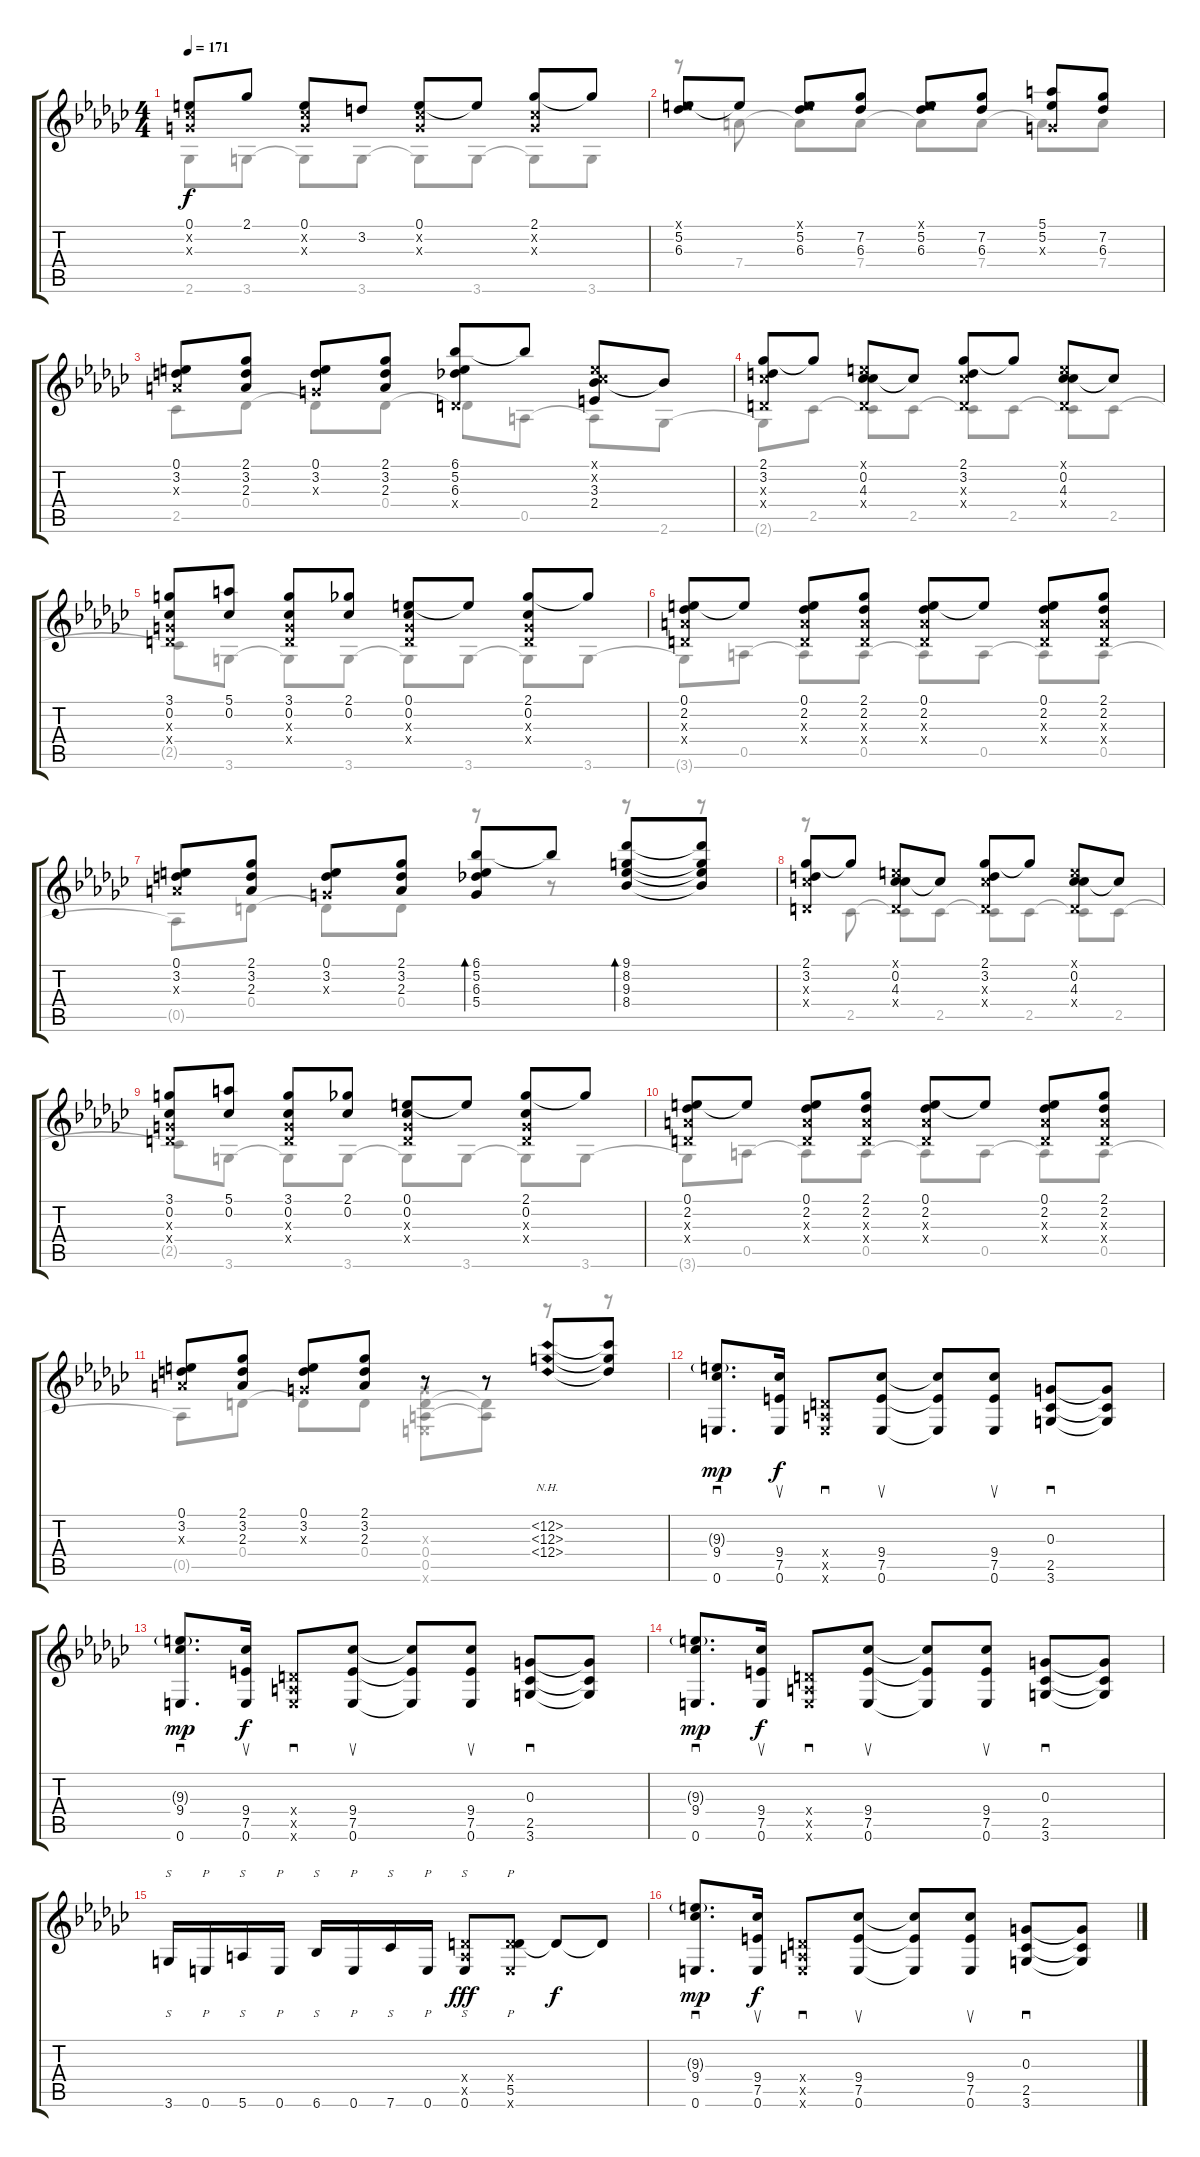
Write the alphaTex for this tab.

\track "" {instrument acousticguitarnylon}
\staff {score tabs}
\tuning (E4 B3 G3 D3 A2 E2) {hide}
\voice
\ts (4 4)
\tempo 171
\clef g2
\ks gb
(0.1 0.2{x} 0.3{x}).8{dy f} 2.1.8 (0.1 0.2{x} 0.3{x}).8 3.2.8 (0.1 0.2{x} 0.3{x}).8 0.1{t}.8 (2.1 0.2{x} 0.3{x}).8 2.1{t}.8 |
(0.1{x} 5.2 6.3).8 5.2{t}.8 (0.1{x} 5.2 6.3).8 (7.2 6.3).8 (0.1{x} 5.2 6.3).8 (7.2 6.3).8 (5.1 5.2 0.3{x}).8 (7.2 6.3).8 |
(0.1 3.2 2.3{x}).8 (2.1 3.2 2.3).8 (0.1 3.2 0.3{x}).8 (2.1 3.2 2.3).8 (6.1 5.2 6.3 0.4{x}).8 6.1{t}.8 (0.1{x} 0.2{x} 3.3 2.4).8 3.3{t}.8 |
(2.1 3.2 4.3{x} 0.4{x}).8 2.1{t}.8 (0.1{x} 0.2 4.3 0.4{x}).8 0.2{t}.8 (2.1 3.2 4.3{x} 0.4{x}).8 2.1{t}.8 (0.1{x} 0.2 4.3 0.4{x}).8 0.2{t}.8 |
(3.1 0.2 0.3{x} 0.4{x}).8 (5.1 0.2).8 (3.1 0.2 0.3{x} 0.4{x}).8 (2.1 0.2).8 (0.1 0.2 0.3{x} 0.4{x}).8 0.1{t}.8 (2.1 0.2 0.3{x} 0.4{x}).8 2.1{t}.8 |
(0.1 2.2 2.3{x} 0.4{x}).8 0.1{t}.8 (0.1 2.2 2.3{x} 0.4{x}).8 (2.1 2.2 2.3{x} 0.4{x}).8 (0.1 2.2 2.3{x} 0.4{x}).8 0.1{t}.8 (0.1 2.2 2.3{x} 0.4{x}).8 (2.1 2.2 2.3{x} 0.4{x}).8 |
(0.1 3.2 2.3{x}).8 (2.1 3.2 2.3).8 (0.1 3.2 0.3{x}).8 (2.1 3.2 2.3).8 (6.1 5.2 6.3 5.4).8{bd 60} 6.1{t}.8 (9.1 8.2 9.3 8.4).8{bd 60} (9.1{t} 8.2{t} 9.3{t} 8.4{t}).8 |
(2.1 3.2 4.3{x} 0.4{x}).8 2.1{t}.8 (0.1{x} 0.2 4.3 0.4{x}).8 0.2{t}.8 (2.1 3.2 4.3{x} 0.4{x}).8 2.1{t}.8 (0.1{x} 0.2 4.3 0.4{x}).8 0.2{t}.8 |
(3.1 0.2 0.3{x} 0.4{x}).8 (5.1 0.2).8 (3.1 0.2 0.3{x} 0.4{x}).8 (2.1 0.2).8 (0.1 0.2 0.3{x} 0.4{x}).8 0.1{t}.8 (2.1 0.2 0.3{x} 0.4{x}).8 2.1{t}.8 |
(0.1 2.2 2.3{x} 0.4{x}).8 0.1{t}.8 (0.1 2.2 2.3{x} 0.4{x}).8 (2.1 2.2 2.3{x} 0.4{x}).8 (0.1 2.2 2.3{x} 0.4{x}).8 0.1{t}.8 (0.1 2.2 2.3{x} 0.4{x}).8 (2.1 2.2 2.3{x} 0.4{x}).8 |
(0.1 3.2 2.3{x}).8 (2.1 3.2 2.3).8 (0.1 3.2 0.3{x}).8 (2.1 3.2 2.3).8 r.8 r.8 (12.2{nh} 12.3{nh} 12.4{nh}).8 (12.2{t} 12.3{t} 12.4{t}).8 |
(9.3{g} 9.4 0.6).8{d sd dy mp} (9.4 7.5 0.6).16{su dy f} (0.4{x} 0.5{x} 0.6{x}).8{sd} (9.4 7.5 0.6).8{su} (9.4{t} 7.5{t} 0.6{t}).8 (9.4 7.5 0.6).8{su} (0.3 2.5 3.6).8{sd} (0.3{t} 2.5{t} 3.6{t}).8 |
(9.3{g} 9.4 0.6).8{d sd dy mp} (9.4 7.5 0.6).16{su dy f} (0.4{x} 0.5{x} 0.6{x}).8{sd} (9.4 7.5 0.6).8{su} (9.4{t} 7.5{t} 0.6{t}).8 (9.4 7.5 0.6).8{su} (0.3 2.5 3.6).8{sd} (0.3{t} 2.5{t} 3.6{t}).8 |
(9.3{g} 9.4 0.6).8{d sd dy mp} (9.4 7.5 0.6).16{su dy f} (0.4{x} 0.5{x} 0.6{x}).8{sd} (9.4 7.5 0.6).8{su} (9.4{t} 7.5{t} 0.6{t}).8 (9.4 7.5 0.6).8{su} (0.3 2.5 3.6).8{sd} (0.3{t} 2.5{t} 3.6{t}).8 |
3.6.16{s} 0.6.16{p} 5.6.16{s} 0.6.16{p} 6.6.16{s} 0.6.16{p} 7.6.16{s} 0.6.16{p} (0.4{x} 0.5{x} 0.6).8{s dy fff} (0.4{x} 5.5 0.6{x}).8{p} 5.5{t}.8{dy f} 5.5{t}.8 |
(9.3{g} 9.4 0.6).8{d sd dy mp} (9.4 7.5 0.6).16{su dy f} (0.4{x} 0.5{x} 0.6{x}).8{sd} (9.4 7.5 0.6).8{su} (9.4{t} 7.5{t} 0.6{t}).8 (9.4 7.5 0.6).8{su} (0.3 2.5 3.6).8{sd} (0.3{t} 2.5{t} 3.6{t}).8
\voice
\clef g2
\ottava regular
\simile none
\ks gb
2.6{t}.8{dy f} 3.6.8 3.6{t}.8 3.6.8 3.6{t}.8 3.6.8 3.6{t}.8 3.6.8 |
r.8 7.4.8 7.4{t}.8 7.4.8 7.4{t}.8 7.4.8 7.4{t}.8 7.4.8 |
2.5{t}.8 0.4.8 0.4{t}.8 0.4.8 0.4{t}.8 0.5.8 0.5{t}.8 2.6.8 |
2.6{t}.8 2.5.8 2.5{t}.8 2.5.8 2.5{t}.8 2.5.8 2.5{t}.8 2.5.8 |
2.5{t}.8 3.6.8 3.6{t}.8 3.6.8 3.6{t}.8 3.6.8 3.6{t}.8 3.6.8 |
3.6{t}.8 0.5.8 0.5{t}.8 0.5.8 0.5{t}.8 0.5.8 0.5{t}.8 0.5.8 |
0.5{t}.8 0.4.8 0.4{t}.8 0.4.8 r.8 r.8 r.8 r.8 |
r.8 2.5.8 2.5{t}.8 2.5.8 2.5{t}.8 2.5.8 2.5{t}.8 2.5.8 |
2.5{t}.8 3.6.8 3.6{t}.8 3.6.8 3.6{t}.8 3.6.8 3.6{t}.8 3.6.8 |
3.6{t}.8 0.5.8 0.5{t}.8 0.5.8 0.5{t}.8 0.5.8 0.5{t}.8 0.5.8 |
0.5{t}.8 0.4.8 0.4{t}.8 0.4.8 (0.3{x} 0.4 0.5 0.6{x}).8 (0.4{t} 0.5{t}).8 r.8 r.8 |
|
|
|
|
